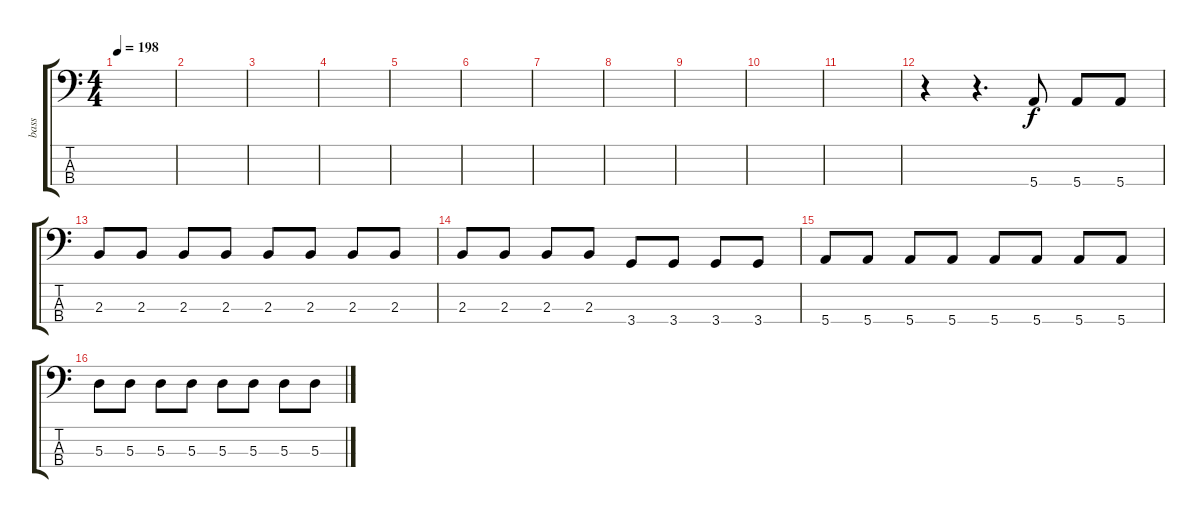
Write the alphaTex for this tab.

\track ("bass" "bass") {instrument electricbassfinger}
\staff {score tabs}
\tuning (G2 D2 A1 E1) {hide}
\ts (4 4)
\tempo 198
\clef f4
\ks c
|
|
|
|
|
|
|
|
|
|
|
r.4 r.4{d} 5.4.8 5.4.8 5.4.8 |
2.3.8 2.3.8 2.3.8 2.3.8 2.3.8 2.3.8 2.3.8 2.3.8 |
2.3.8 2.3.8 2.3.8 2.3.8 3.4.8 3.4.8 3.4.8 3.4.8 |
5.4.8 5.4.8 5.4.8 5.4.8 5.4.8 5.4.8 5.4.8 5.4.8 |
5.3.8 5.3.8 5.3.8 5.3.8 5.3.8 5.3.8 5.3.8 5.3.8
